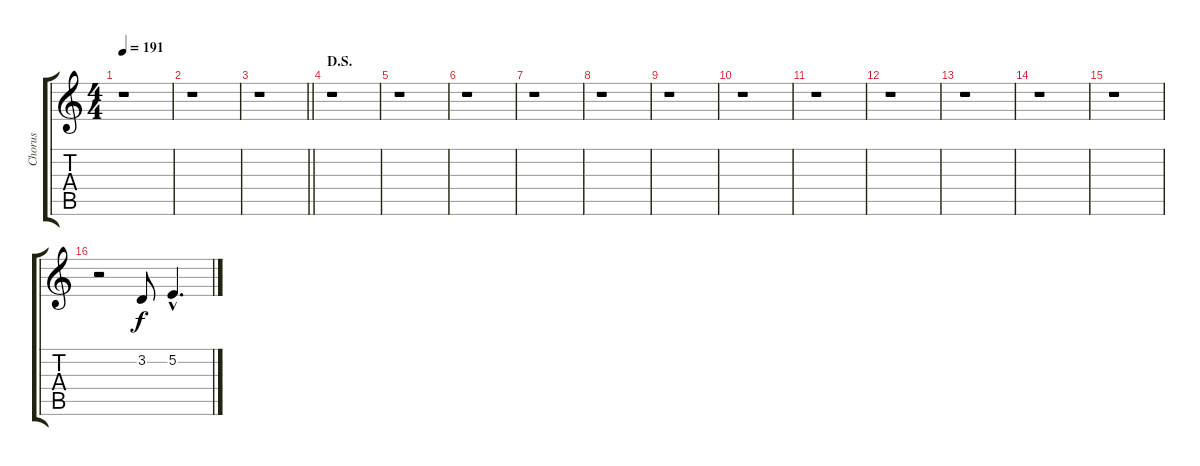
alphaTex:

\track ("Chorus" "Chorus") {instrument altosax}
\staff {score tabs}
\tuning (E4 B3 G3 D3 A2 E2) {hide}
\ts (4 4)
\tempo 191
\clef g2
\ks c
r.1{dy f} |
r.1 |
\barLineRight lightlight
r.1 |
\section ("" "D.S.")
r.1 |
r.1 |
r.1 |
r.1 |
r.1 |
r.1 |
r.1 |
r.1 |
r.1 |
r.1 |
r.1 |
r.1 |
r.2 3.2.8 5.2{hac}.4{d}
